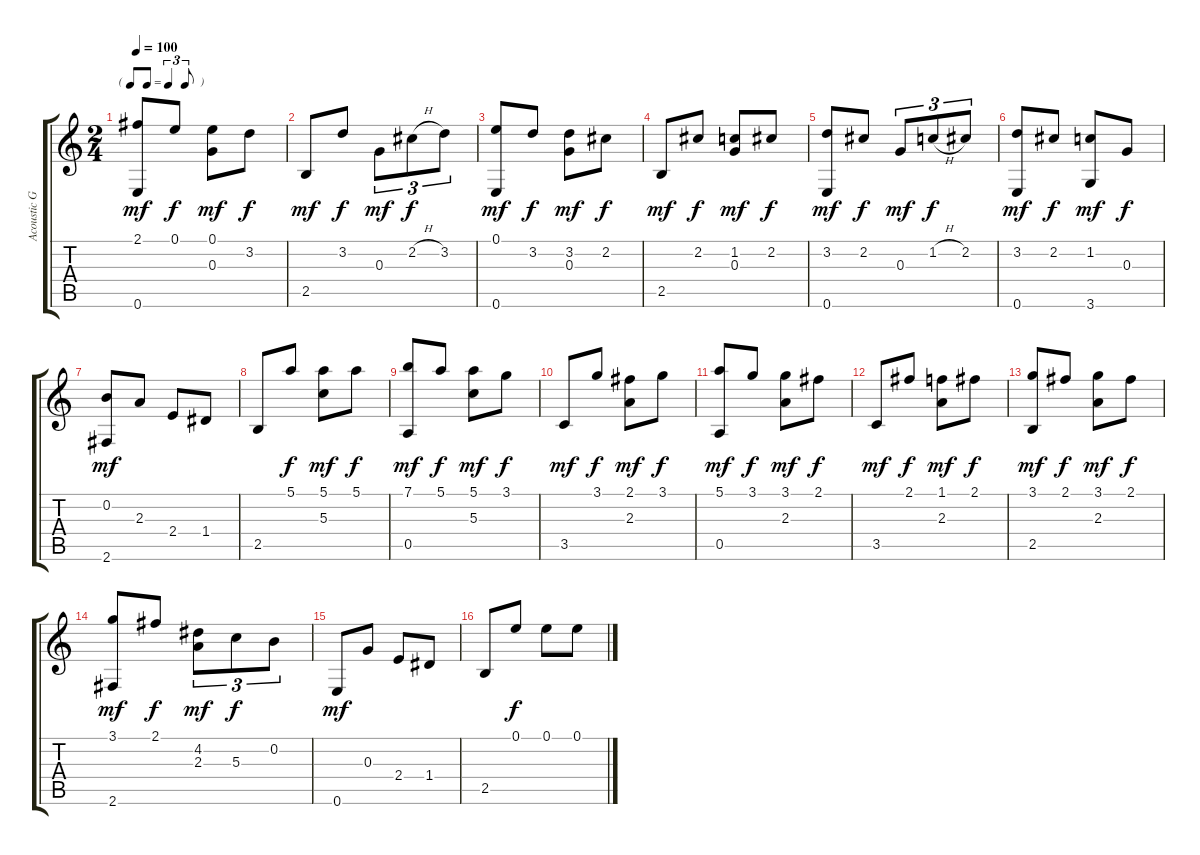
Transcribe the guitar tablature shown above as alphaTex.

\track ("Acoustic Guitar" "Acoustic G") {instrument acousticguitarnylon}
\staff {score tabs}
\tuning (E4 B3 G3 D3 A2 E2) {hide}
\ts (2 4)
\tf triplet8th
\tempo 100
\clef g2
\ks c
(2.1 0.6).8{dy mf} 0.1.8{dy f} (0.1 0.3).8{dy mf} 3.2.8{dy f} |
2.5.8{dy mf} 3.2.8{dy f} 0.3.8{tu (3 2) dy mf} 2.2{h}.8{tu (3 2) dy f} 3.2.8{tu (3 2)} |
(0.1 0.6).8{dy mf} 3.2.8{dy f} (3.2 0.3).8{dy mf} 2.2.8{dy f} |
2.5.8{dy mf} 2.2.8{dy f} (1.2 0.3).8{dy mf} 2.2.8{dy f} |
(3.2 0.6).8{dy mf} 2.2.8{dy f} 0.3.8{tu (3 2) dy mf} 1.2{h}.8{tu (3 2) dy f} 2.2.8{tu (3 2)} |
(3.2 0.6).8{dy mf} 2.2.8{dy f} (1.2 3.6).8{dy mf} 0.3.8{dy f} |
(0.2 2.6).8{dy mf} 2.3.8 2.4.8 1.4.8 |
2.5.8 5.1.8{dy f} (5.1 5.3).8{dy mf} 5.1.8{dy f} |
(7.1 0.5).8{dy mf} 5.1.8{dy f} (5.1 5.3).8{dy mf} 3.1.8{dy f} |
3.5.8{dy mf} 3.1.8{dy f} (2.1 2.3).8{dy mf} 3.1.8{dy f} |
(5.1 0.5).8{dy mf} 3.1.8{dy f} (3.1 2.3).8{dy mf} 2.1.8{dy f} |
3.5.8{dy mf} 2.1.8{dy f} (1.1 2.3).8{dy mf} 2.1.8{dy f} |
(3.1 2.5).8{dy mf} 2.1.8{dy f} (3.1 2.3).8{dy mf} 2.1.8{dy f} |
(3.1 2.6).8{dy mf} 2.1.8{dy f} (4.2 2.3).8{tu (3 2) dy mf} 5.3.8{tu (3 2) dy f} 0.2.8{tu (3 2)} |
0.6.8{dy mf} 0.3.8 2.4.8 1.4.8 |
2.5.8 0.1.8{dy f} 0.1.8 0.1.8
